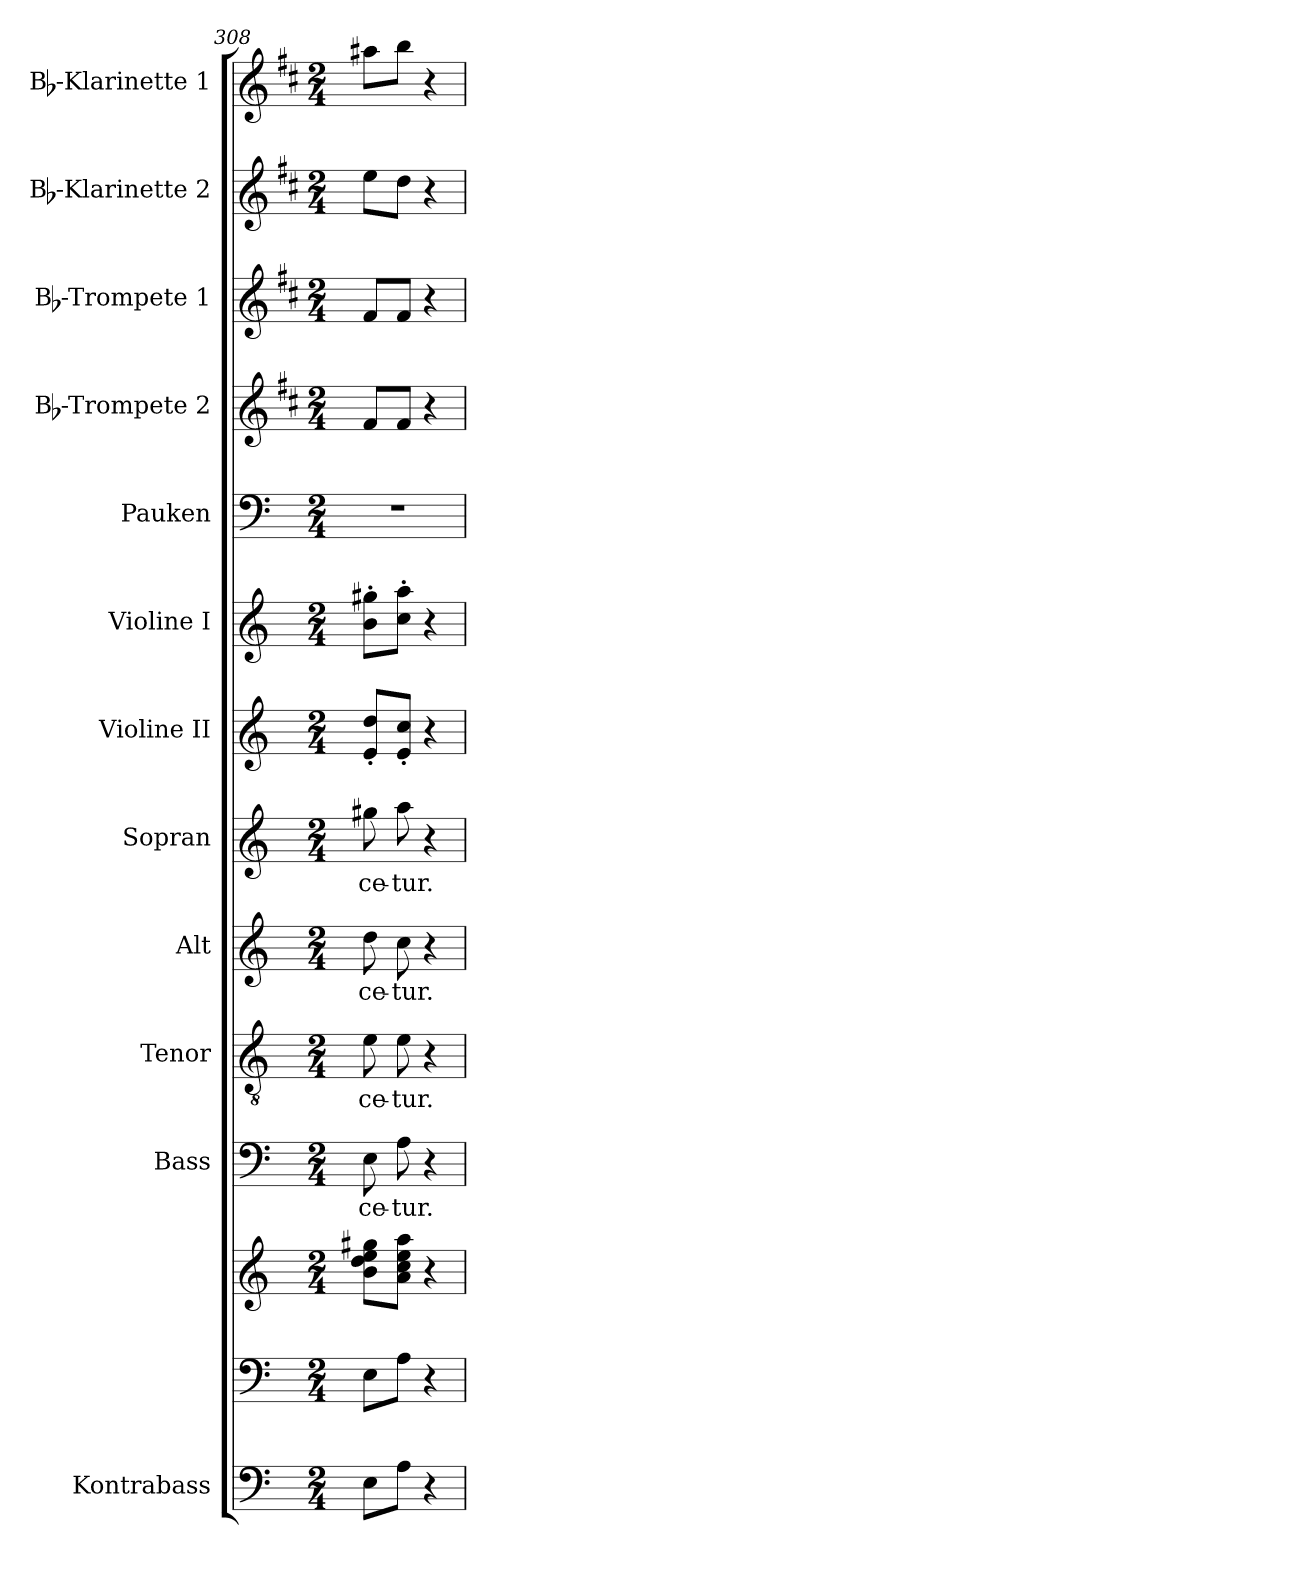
**kern	**kern	**kern	**kern	**text	**kern	**text	**kern	**text	**kern	**text	**kern	**kern	**kern	**kern	**kern	**kern	**kern
*part13	*part12	*part12	*part11	*part11	*part10	*part10	*part9	*part9	*part8	*part8	*part7	*part6	*part5	*part4	*part3	*part2	*part1
*staff14	*staff13	*staff12	*staff11	*staff11	*staff10	*staff10	*staff9	*staff9	*staff8	*staff8	*staff7	*staff6	*staff5	*staff4	*staff3	*staff2	*staff1
*I"Kontrabass	*	*	*I"Bass	*	*I"Tenor	*	*I"Alt	*	*I"Sopran	*	*I"Violine II	*I"Violine I	*I"Pauken	*I"Bb-Trompete 2	*I"Bb-Trompete 1	*I"Bb-Klarinette 2	*I"Bb-Klarinette 1
*I'Kb.	*	*	*I'B.	*	*I'T.	*	*I'A.	*	*I'S.	*	*I'Vl. II	*I'Vl. I	*I'Pk.	*I'Bb Trp. 2	*I'Bb Trp. 1	*I'Bb Kl. 2	*I'Bb Kl. 1
*clefF4	*clefF4	*clefG2	*clefF4	*	*clefGv2	*	*clefG2	*	*clefG2	*	*clefG2	*clefG2	*clefF4	*clefG2	*clefG2	*clefG2	*clefG2
*ITrd7c12	*	*	*	*	*	*	*	*	*	*	*	*	*	*ITrd1c2	*ITrd1c2	*ITrd1c2	*ITrd1c2
*k[]	*k[]	*k[]	*k[]	*	*k[]	*	*k[]	*	*k[]	*	*k[]	*k[]	*k[]	*k[]	*k[]	*k[]	*k[]
*C:	*C:	*C:	*C:	*	*C:	*	*C:	*	*C:	*	*C:	*C:	*C:	*C:	*C:	*C:	*C:
*M2/4	*M2/4	*M2/4	*M2/4	*	*M2/4	*	*M2/4	*	*M2/4	*	*M2/4	*M2/4	*M2/4	*M2/4	*M2/4	*M2/4	*M2/4
=308	=308	=308	=308	=308	=308	=308	=308	=308	=308	=308	=308	=308	=308	=308	=308	=308	=308
!	!	!	!	!LO:LY:b	!	!LO:LY:b	!	!LO:LY:b	!	!LO:LY:b	!	!	!	!	!	!	!
8EE\L	8E\L	8b\ 8dd\ 8ee\ 8gg#X\L	8E\	-ce-	8e\	-ce-	8dd\	-ce-	8gg#X\	-ce-	8e/'< 8dd/'<L	8b\'> 8gg#X\'>L	2r	8e/L	8e/L	8dd\L	8gg#X\L
!	!	!	!	!LO:LY:b	!	!LO:LY:b	!	!LO:LY:b	!	!LO:LY:b	!	!	!	!	!	!	!
8AA\J	8A\J	8a\ 8cc\ 8ee\ 8aa\J	8A\	-tur.	8e\	-tur.	8cc\	-tur.	8aa\	-tur.	8e/'< 8cc/'<J	8cc\'> 8aa\'>J	.	8e/J	8e/J	8cc\J	8aa\J
4r	4r	4r	4r	.	4r	.	4r	.	4r	.	4r	4r	.	4r	4r	4r	4r
=	=	=	=	=	=	=	=	=	=	=	=	=	=	=	=	=	=
*-	*-	*-	*-	*-	*-	*-	*-	*-	*-	*-	*-	*-	*-	*-	*-	*-	*-
